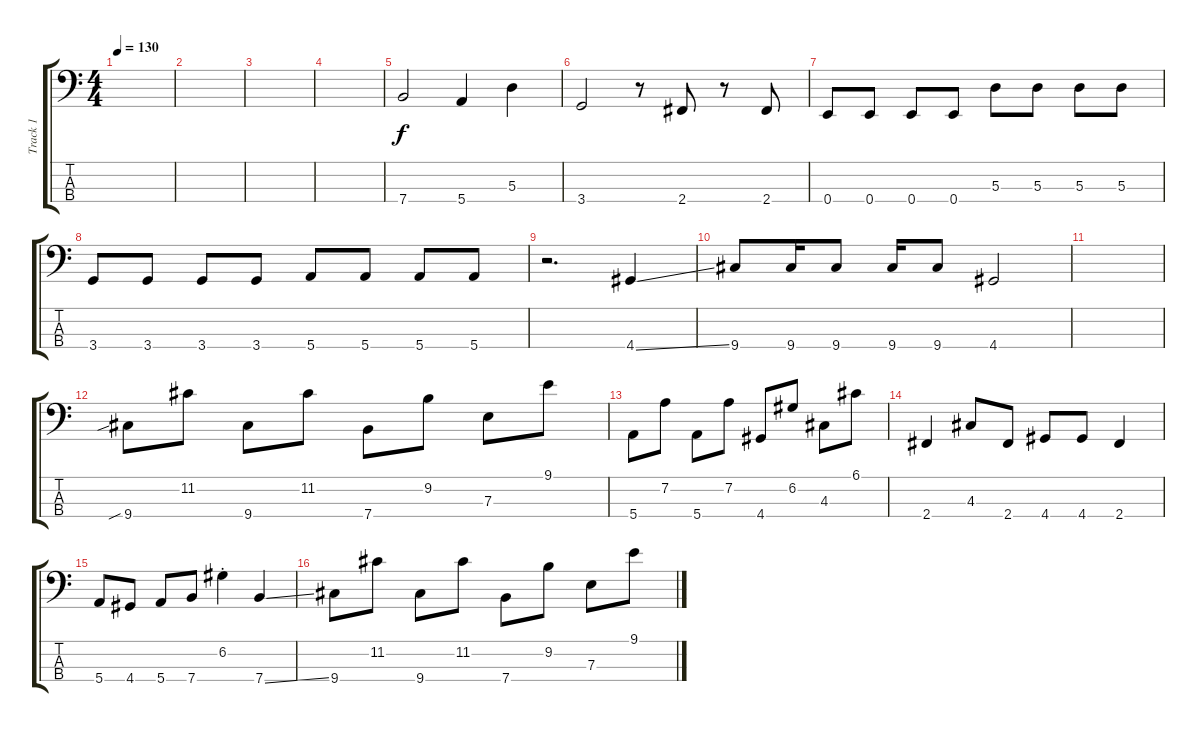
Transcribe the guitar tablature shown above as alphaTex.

\track ("Track 1" "Track 1") {instrument electricbassfinger}
\staff {score tabs}
\tuning (G2 D2 A1 E1) {hide}
\ts (4 4)
\tempo 130
\clef f4
\ks c
|
|
|
|
7.4.2 5.4.4 5.3.4 |
3.4.2 r.8 2.4.8 r.8 2.4.8 |
0.4.8 0.4.8 0.4.8 0.4.8 5.3.8 5.3.8 5.3.8 5.3.8 |
3.4.8 3.4.8 3.4.8 3.4.8 5.4.8 5.4.8 5.4.8 5.4.8 |
r.2{d} 4.4{ss}.4 |
9.4.8 9.4.16 9.4.8 9.4.16 9.4.8 4.4.2 |
|
9.4{sib}.8 11.2.8 9.4.8 11.2.8 7.4.8 9.2.8 7.3.8 9.1.8 |
5.4.8 7.2.8 5.4.8 7.2.8 4.4.8 6.2.8 4.3.8 6.1.8 |
2.4.4 4.3.8 2.4.8 4.4.8 4.4.8 2.4.4 |
5.4.8 4.4.8 5.4.8 7.4.8 6.2{st}.4 7.4{ss}.4 |
9.4.8 11.2.8 9.4.8 11.2.8 7.4.8 9.2.8 7.3.8 9.1.8
